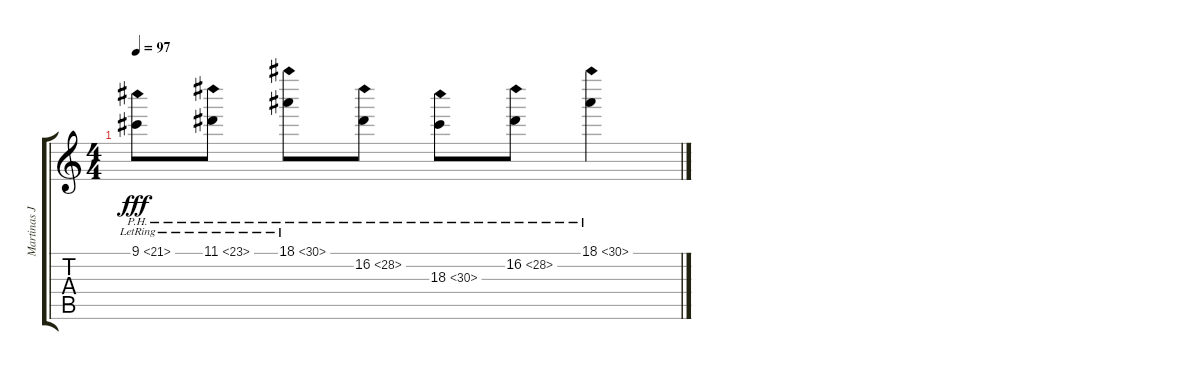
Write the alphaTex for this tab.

\track ("Martinas Jabs" "Martinas J") {instrument distortionguitar}
\staff {score tabs}
\tuning (E4 B3 G3 D3 A2 E2) {hide}
\ts (4 4)
\tempo 97
\clef g2
\ks c
9.1{ph 12 lr}.8{dy fff} 11.1{ph 12 lr}.8 18.1{ph 12 lr}.8 16.2{ph 12}.8 18.3{ph 12}.8 16.2{ph 12}.8 18.1{ph 12}.4
